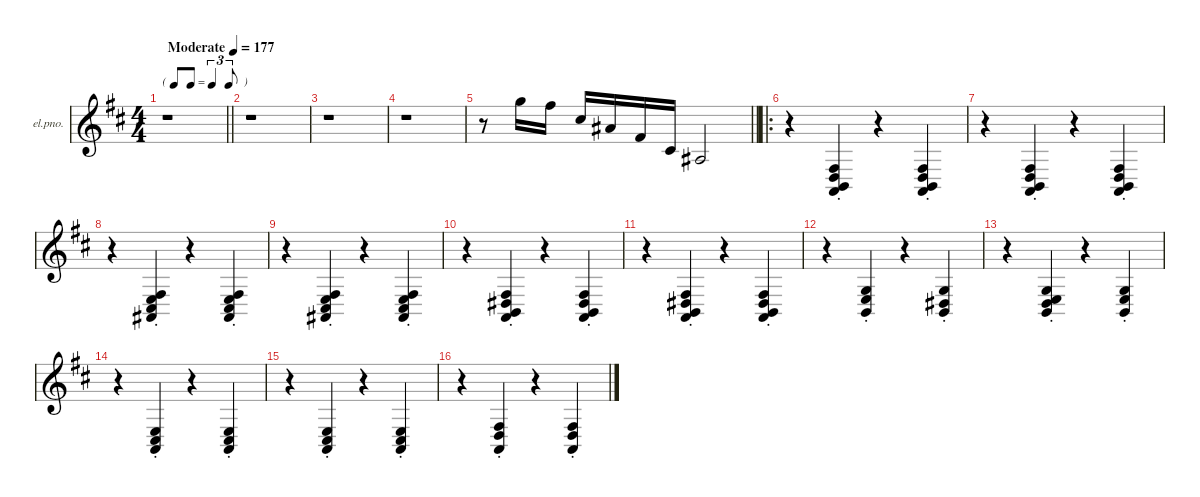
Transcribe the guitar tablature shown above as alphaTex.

\hideDynamics
\bracketExtendMode nobrackets
\firstSystemTrackNameOrientation horizontal
\track ("Kb. Sop" "el.pno.") {instrument electricgrandpiano}
\staff {score}
\tuning (E4 B3 G3 D3 A2 E2 B1)
\ts (4 4)
\beaming (8 2 2 2 2)
\tf triplet8th
\tempo (177 "Moderate")
\clef g2
\barLineRight lightlight
\ks bminor
r.1{dy f instrument electricgrandpiano} |
r.1 |
r.1 |
r.1 |
\barLineRight lightlight
r.8 15.1{acc forcenatural}.16 14.1{acc #}.16 14.2{acc #}.16 15.3{acc #}.16 16.4{acc #}.16 16.5{acc #}.16 13.5{acc #}.2 |
\ro
r.4 (0.4{st acc forcenatural} 0.5{st acc forcenatural} 14.6{st acc #} 12.7{st acc forcenatural}).4 r.4 (0.4{st acc forcenatural} 0.5{st acc forcenatural} 14.6{st acc #} 12.7{st acc forcenatural}).4 |
r.4 (0.4{st acc forcenatural} 0.5{st acc forcenatural} 14.6{st acc #} 12.7{st acc forcenatural}).4 r.4 (0.4{st acc forcenatural} 0.5{st acc forcenatural} 14.6{st acc #} 12.7{st acc forcenatural}).4 |
r.4 (4.4{st acc #} 7.5{st acc forcenatural} 9.6{st acc #} 11.7{st acc #}).4 r.4 (4.4{st acc #} 7.5{st acc forcenatural} 9.6{st acc #} 11.7{st acc #}).4 |
r.4 (4.4{st acc #} 7.5{st acc forcenatural} 9.6{st acc #} 11.7{st acc #}).4 r.4 (4.4{st acc #} 7.5{st acc forcenatural} 9.6{st acc #} 11.7{st acc #}).4 |
r.4 (4.4{st acc #} 6.5{st acc #} 7.6{st acc forcenatural} 10.7{st acc forcenatural}).4 r.4 (4.4{st acc #} 6.5{st acc #} 7.6{st acc forcenatural} 10.7{st acc forcenatural}).4 |
r.4 (4.4{st acc #} 6.5{st acc #} 7.6{st acc forcenatural} 10.7{st acc forcenatural}).4 r.4 (4.4{st acc #} 6.5{st acc #} 7.6{st acc forcenatural} 10.7{st acc forcenatural}).4 |
r.4 (0.3{st acc forcenatural} 2.4{st acc forcenatural} 2.5{st acc forcenatural}).4 r.4 (0.3{st acc forcenatural} 1.4{st acc #} 2.5{st acc forcenatural}).4 |
r.4 (0.3{st acc forcenatural} 2.4{st acc forcenatural} 5.5{st acc forcenatural} 7.6{st acc forcenatural}).4 r.4 (0.3{st acc forcenatural} 2.4{st acc forcenatural} 2.5{st acc forcenatural}).4 |
r.4 (2.4{st acc forcenatural} 4.5{st acc #} 5.6{st acc forcenatural}).4 r.4 (2.4{st acc forcenatural} 4.5{st acc #} 5.6{st acc forcenatural}).4 |
r.4 (2.4{st acc forcenatural} 4.5{st acc #} 5.6{st acc forcenatural}).4 r.4 (2.4{st acc forcenatural} 4.5{st acc #} 5.6{st acc forcenatural}).4 |
r.4 (4.4{st acc #} 5.5{st acc forcenatural} 5.6{st acc forcenatural}).4 r.4 (4.4{st acc #} 5.5{st acc forcenatural} 5.6{st acc forcenatural}).4
